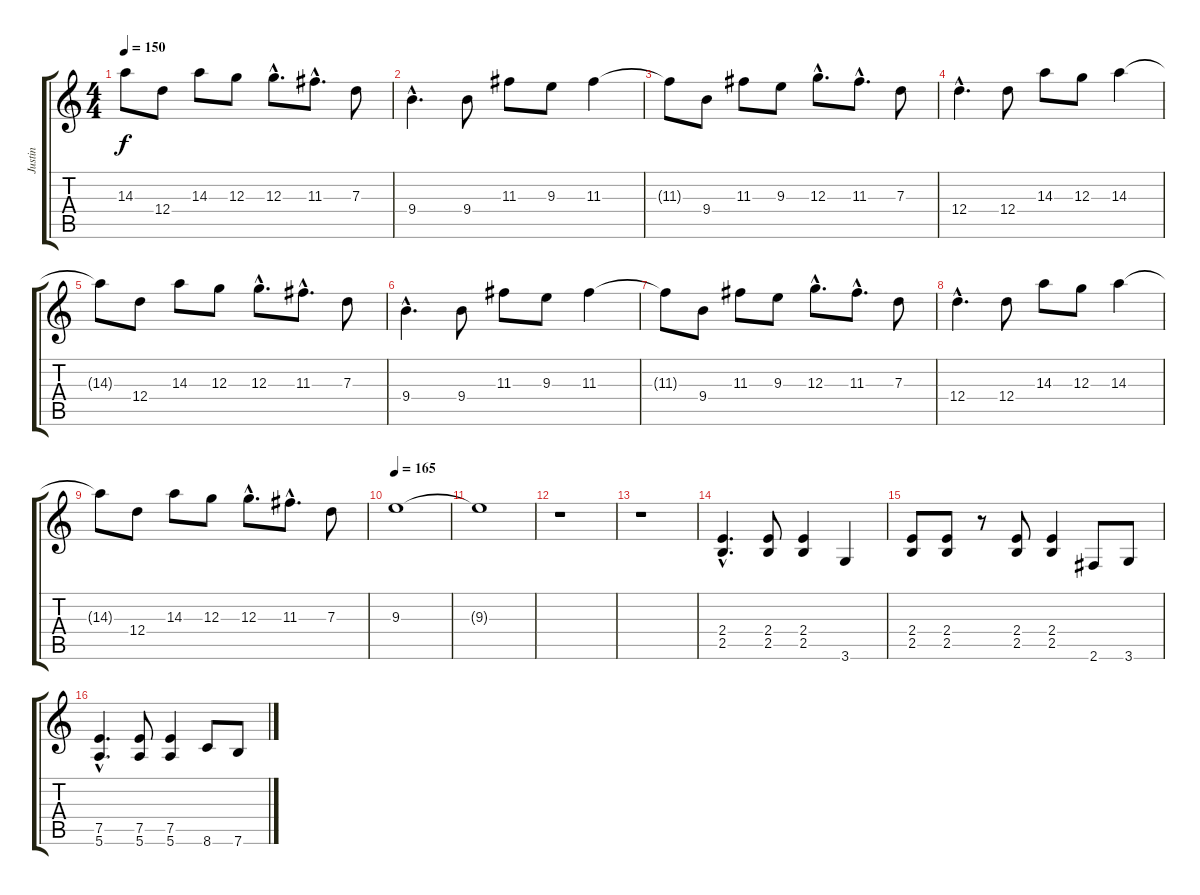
\track ("Justin" "Justin") {instrument distortionguitar}
\staff {score tabs}
\tuning (E4 B3 G3 D3 A2 E2) {hide}
\ts (4 4)
\tempo 150
\clef g2
\ks c
14.3{t}.8{dy f} 12.4.8 14.3.8 12.3.8 12.3{hac}.8{d} 11.3{hac}.8{d} 7.3.8 |
9.4{hac}.4{d} 9.4.8 11.3.8 9.3.8 11.3.4 |
11.3{t}.8 9.4.8 11.3.8 9.3.8 12.3{hac}.8{d} 11.3{hac}.8{d} 7.3.8 |
12.4{hac}.4{d} 12.4.8 14.3.8 12.3.8 14.3.4 |
14.3{t}.8 12.4.8 14.3.8 12.3.8 12.3{hac}.8{d} 11.3{hac}.8{d} 7.3.8 |
9.4{hac}.4{d} 9.4.8 11.3.8 9.3.8 11.3.4 |
11.3{t}.8 9.4.8 11.3.8 9.3.8 12.3{hac}.8{d} 11.3{hac}.8{d} 7.3.8 |
12.4{hac}.4{d} 12.4.8 14.3.8 12.3.8 14.3.4 |
14.3{t}.8 12.4.8 14.3.8 12.3.8 12.3{hac}.8{d} 11.3{hac}.8{d} 7.3.8 |
\tempo 165
9.3.1 |
9.3{t}.1 |
r.1 |
r.1 |
(2.4{hac} 2.5{hac}).4{d} (2.4 2.5).8 (2.4 2.5).4 3.6.4 |
(2.4 2.5).8 (2.4 2.5).8 r.8 (2.4 2.5).8 (2.4 2.5).4 2.6.8 3.6.8 |
(7.5{hac} 5.6{hac}).4{d} (7.5 5.6).8 (7.5 5.6).4 8.6.8 7.6.8
